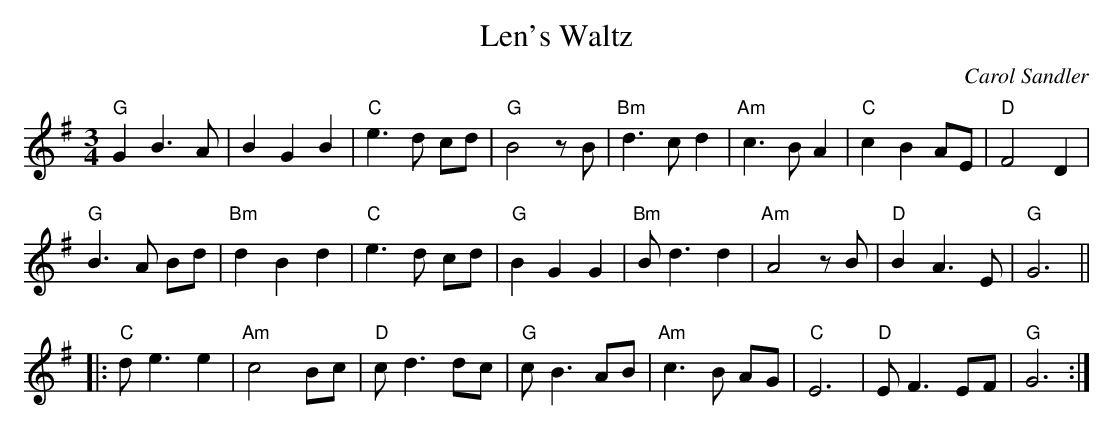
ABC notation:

X:1
T:Len's Waltz
C:Carol Sandler
M:3/4
L:1/4
K:G
"G"GB>A|BGB|"C"e>d c/d/|"G"B2z/B/|\
"Bm"d>c d|"Am"c>BA|"C"cBA/E/|"D"F2D|
"G"B>A B/d/|"Bm"dBd|"C"e>d c/d/|"G"BGG|\
"Bm"B<d d|"Am"A2z/B/|"D"BA>E|"G"G3||
|:"C"d<e e|"Am"c2 B/c/|"D"c<dd/c/|"G"c<B A/B/|\
"Am"c>B A/G/|"C"E3|"D"E<F E/F/|"G"G3:|]
